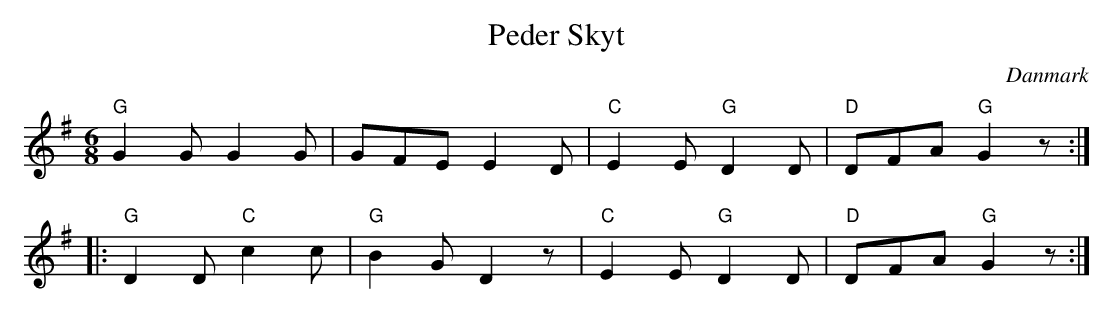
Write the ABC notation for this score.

X:1
T:Peder Skyt
O:Danmark
M:6/8
L:1/8
K:G
"G"G2G G2G|GFE E2D|"C"E2E "G"D2D|"D"DFA "G"G2z:|
|:"G"D2D "C"c2c|"G"B2G D2z|"C"E2E "G"D2D|"D"DFA "G"G2z:|
